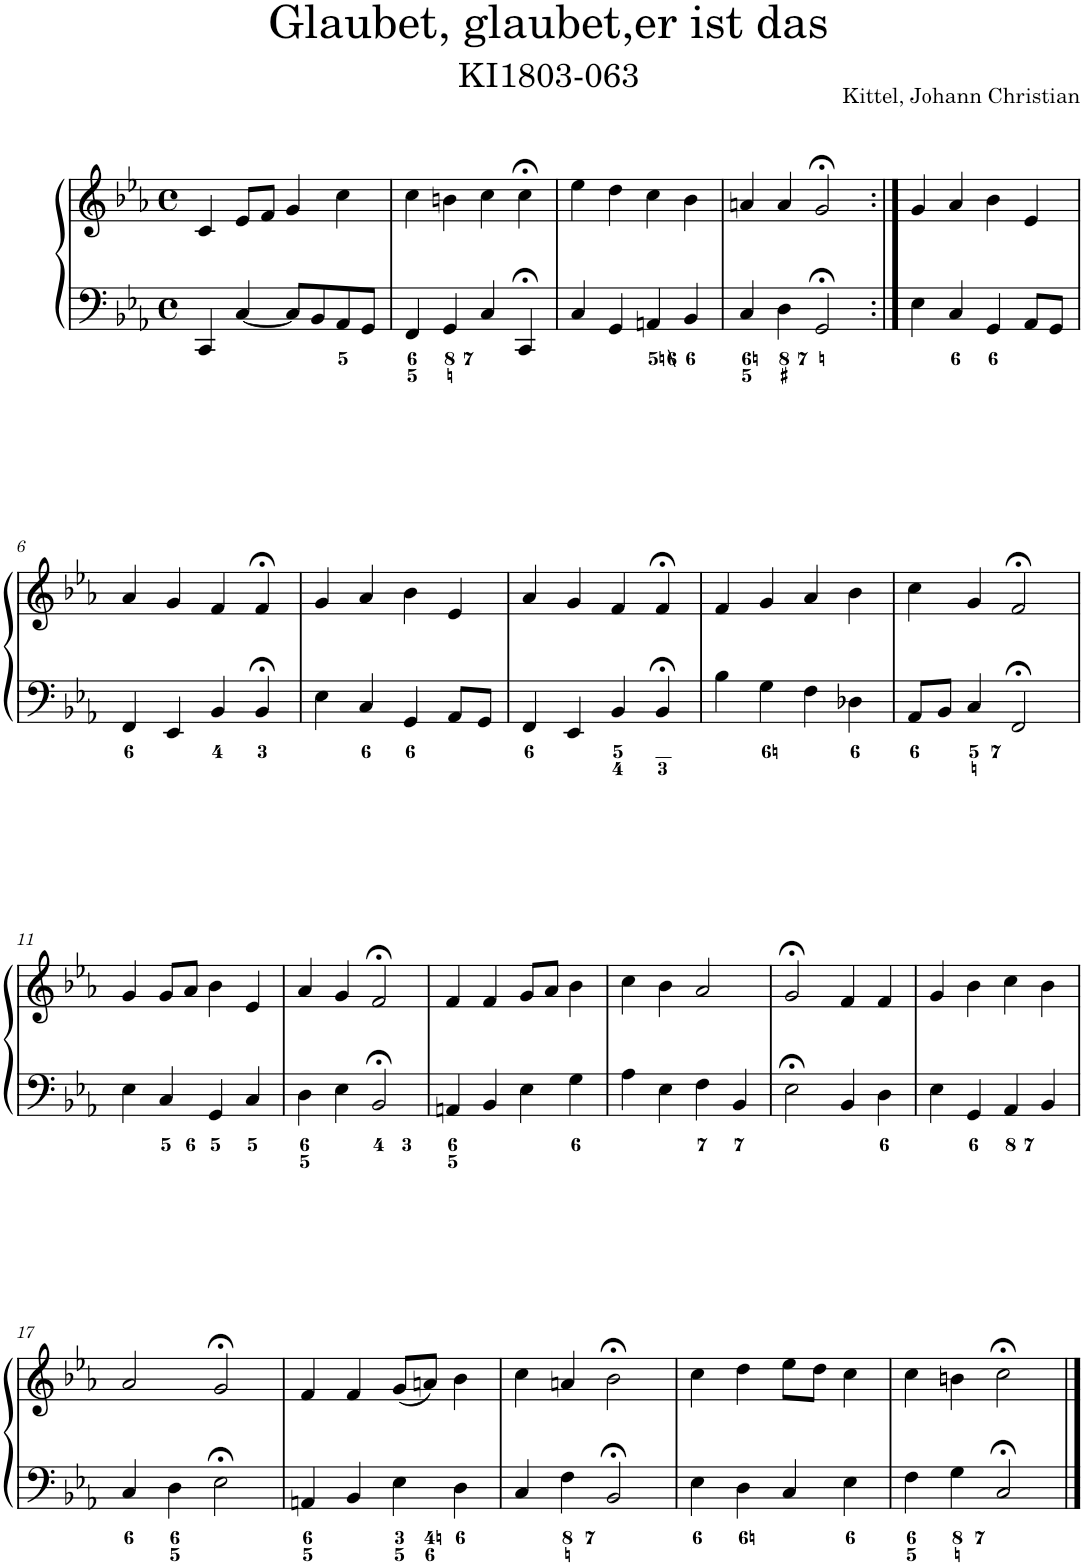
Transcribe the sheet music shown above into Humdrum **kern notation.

**kern	**kern
*part1	*part1
*staff2	*staff1
*I"Piano	*
*I'Pno.	*
*clefF4	*clefG2
*k[b-e-a-]	*k[b-e-a-]
*M4/4	*M4/4
*met(c)	*met(c)
=1	=1
4CC/	4c/
[4C/	8e-/L
.	8f/J
8C/L]	4g/
8BB-/	.
8AA-/	4cc\
8GG/J	.
=2	=2
4FF/	4cc\
4GG/	4bn\
4C/	4cc\
4CC;</	4cc;<\
=3	=3
4C/	4ee-\
4GG/	4dd\
4AAn/	4cc\
4BB-/	4b-\
=4	=4
4C/	4an/
4D\	4a/
2GG;</	2g;</
=5:|!	=5:|!
4E-\	4g/
4C/	4a-/
4GG/	4b-\
8AA-/L	4e-/
8GG/J	.
!!LO:LB:g=z
=6	=6
4FF/	4a-/
4EE-/	4g/
4BB-/	4f/
4BB-;</	4f;</
=7	=7
4E-\	4g/
4C/	4a-/
4GG/	4b-\
8AA-/L	4e-/
8GG/J	.
=8	=8
4FF/	4a-/
4EE-/	4g/
4BB-/	4f/
4BB-;</	4f;</
=9	=9
4B-\	4f/
4G\	4g/
4F\	4a-/
4D-X\	4b-\
=10	=10
8AA-/L	4cc\
8BB-/J	.
4C/	4g/
2FF;</	2f;</
!!LO:LB:g=z
=11	=11
4E-\	4g/
4C/	8g/L
.	8a-/J
4GG/	4b-\
4C/	4e-/
=12	=12
4D\	4a-/
4E-\	4g/
2BB-;</	2f;</
=13	=13
4AAn/	4f/
4BB-/	4f/
4E-\	8g/L
.	8a-/J
4G\	4b-\
=14	=14
4A-\	4cc\
4E-\	4b-\
4F\	2a-/
4BB-/	.
=15	=15
2E-;<\	2g;</
4BB-/	4f/
4D\	4f/
=16	=16
4E-\	4g/
4GG/	4b-\
4AA-/	4cc\
4BB-/	4b-\
!!LO:LB:g=z
=17	=17
4C/	2a-/
4D\	.
2E-;<\	2g;</
=18	=18
4AAn/	4f/
4BB-/	4f/
4E-\	(8g/L
.	8an/J)
4D\	4b-\
=19	=19
4C/	4cc\
4F\	4an/
2BB-;</	2b-;<\
=20	=20
4E-\	4cc\
4D\	4dd\
4C/	8ee-\L
.	8dd\J
4E-\	4cc\
=21	=21
4F\	4cc\
4G\	4bn\
2C;</	2cc;<\
==	==
*-	*-
